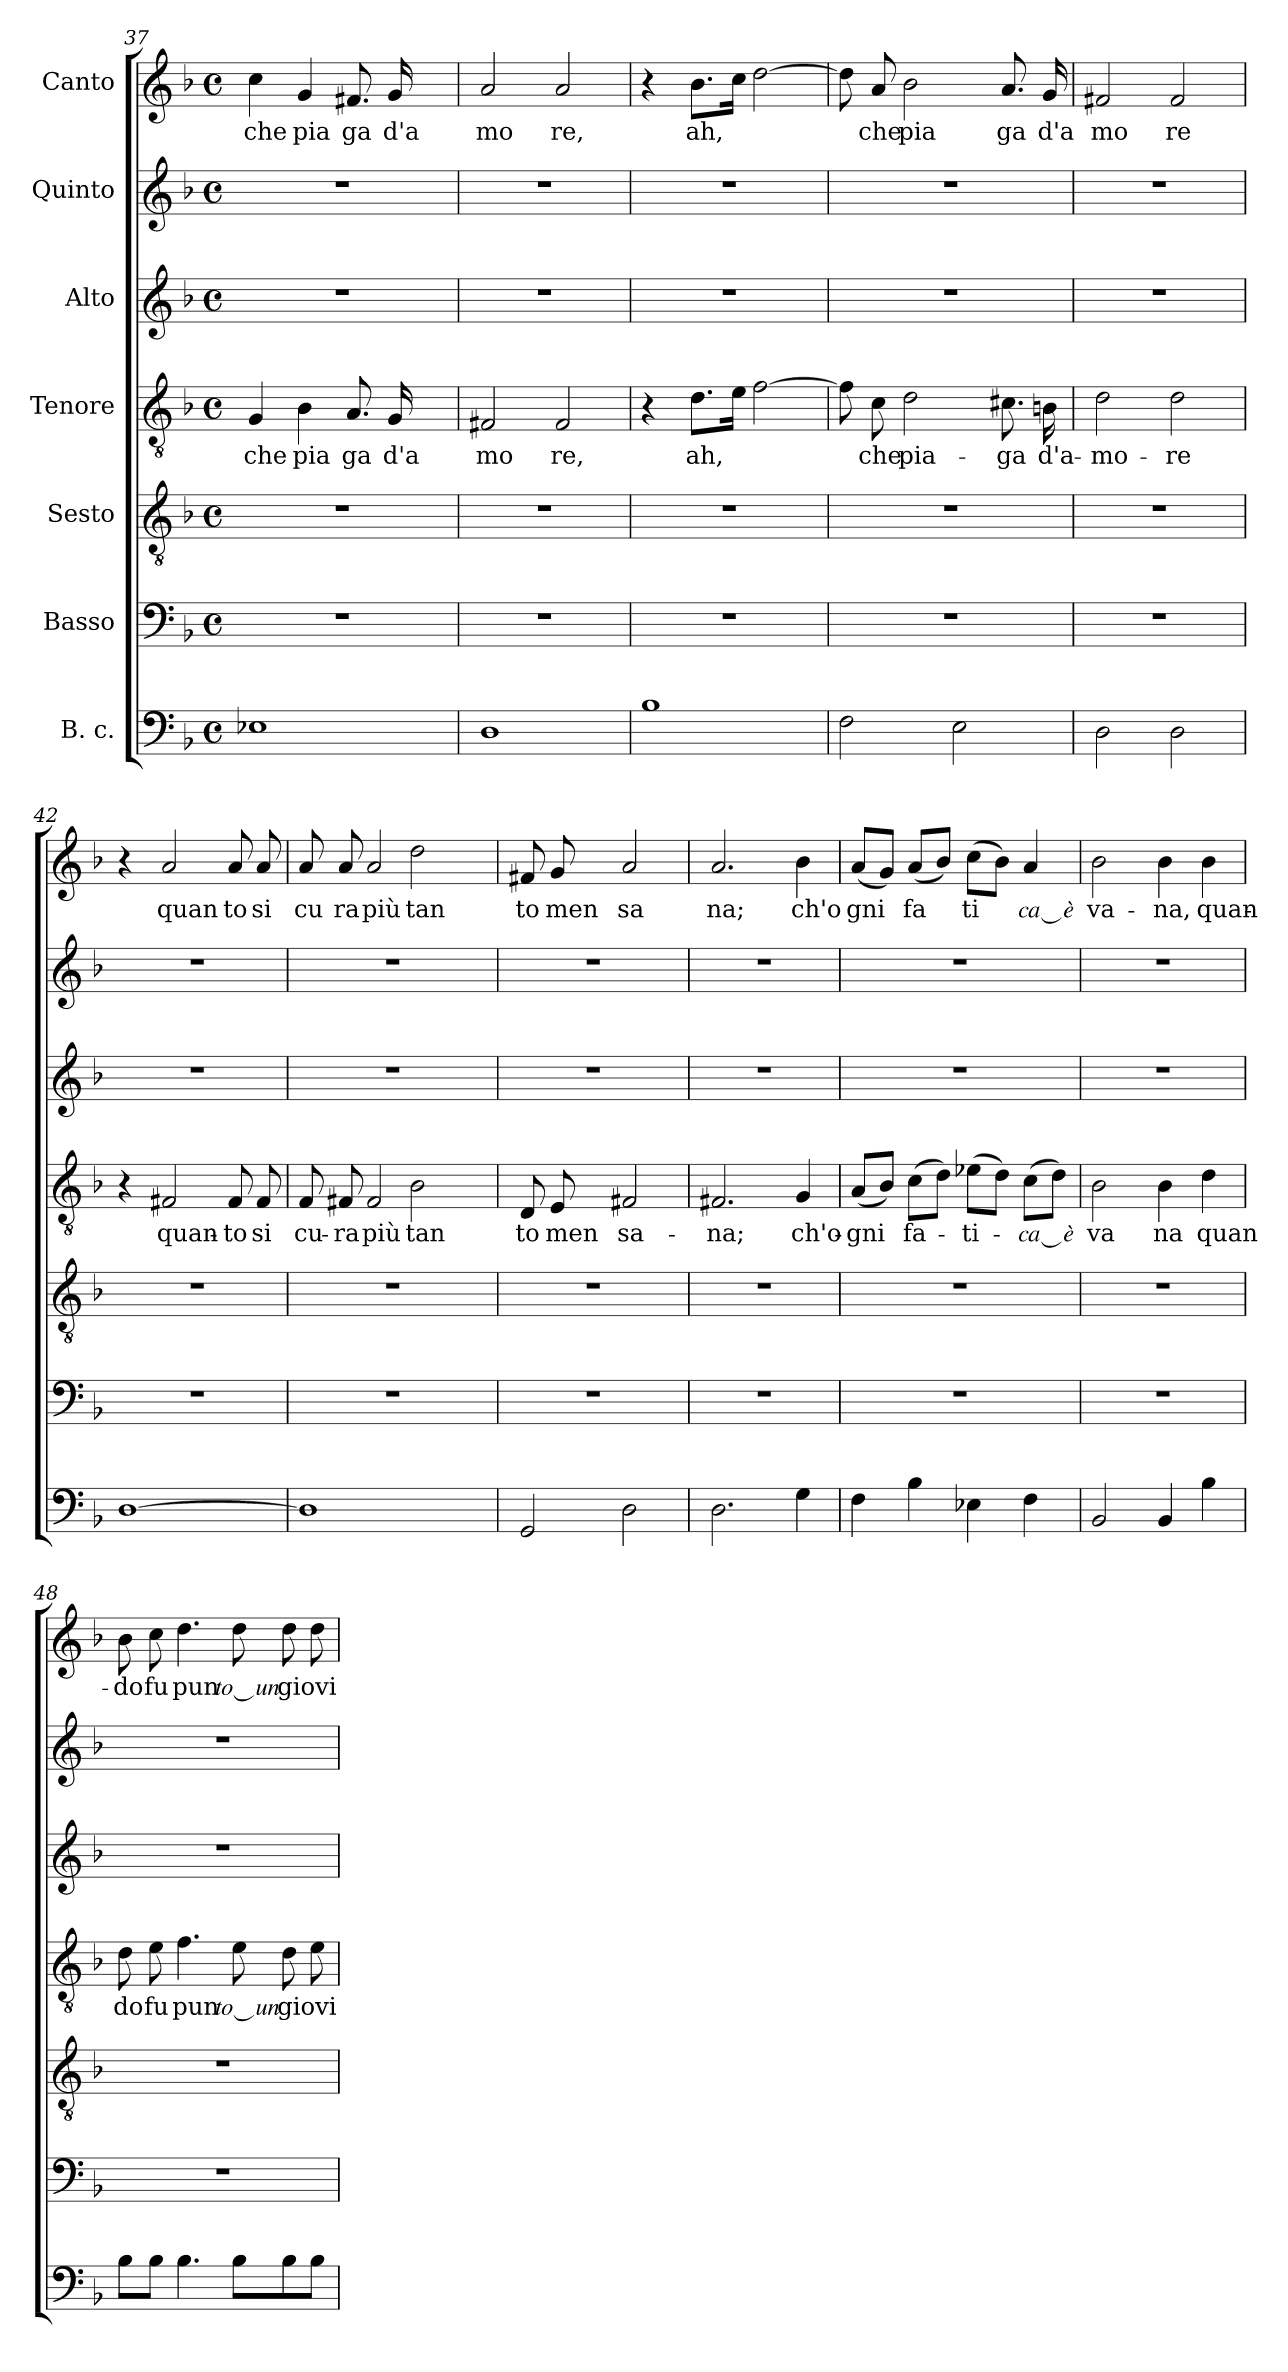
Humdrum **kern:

**kern	**kern	**kern	**kern	**text	**kern	**kern	**kern	**text
*part7	*part6	*part5	*part4	*part4	*part3	*part2	*part1	*part1
*staff7	*staff6	*staff5	*staff4	*staff4	*staff3	*staff2	*staff1	*staff1
*I"B. c.	*I"Basso	*I"Sesto	*I"Tenore	*	*I"Alto	*I"Quinto	*I"Canto	*
*clefF4	*clefF4	*clefGv2	*clefGv2	*	*clefG2	*clefG2	*clefG2	*
*k[b-]	*k[b-]	*k[b-]	*k[b-]	*	*k[b-]	*k[b-]	*k[b-]	*
*F:	*F:	*F:	*F:	*	*F:	*F:	*F:	*
*M4/4	*M4/4	*M4/4	*M4/4	*	*M4/4	*M4/4	*M4/4	*
*met(c)	*met(c)	*met(c)	*met(c)	*	*met(c)	*met(c)	*met(c)	*
=37	=37	=37	=37	=37	=37	=37	=37	=37
!	!	!	!	!LO:LY:b	!	!	!	!LO:LY:b
1E-X	1r	1r	4G/	che	1r	1r	4cc\	che
!	!	!	!	!LO:LY:b	!	!	!	!LO:LY:b
.	.	.	4B-\	pia	.	.	4g/	pia
!	!	!	!	!LO:LY:b	!	!	!	!LO:LY:b
.	.	.	8.A/	ga	.	.	8.f#X/	ga
!	!	!	!	!LO:LY:b	!	!	!	!LO:LY:b
.	.	.	16G/	d'a	.	.	16g/	d'a
.	.	.	4ryy	.	.	.	4ryy	.
=38	=38	=38	=38	=38	=38	=38	=38	=38
!	!	!	!	!LO:LY:b	!	!	!	!LO:LY:b
1D	1r	1r	2F#X/	mo	1r	1r	2a/	mo
!	!	!	!	!LO:LY:b	!	!	!	!LO:LY:b
.	.	.	2F#/	re,	.	.	2a/	re,
=39	=39	=39	=39	=39	=39	=39	=39	=39
1B-	1r	1r	4r	.	1r	1r	4r	.
!	!	!	!	!LO:LY:b	!	!	!	!LO:LY:b
.	.	.	8.d\L	ah,	.	.	8.b-\L	ah,
.	.	.	16e\Jk	.	.	.	16cc\Jk	.
.	.	.	[>2f\	.	.	.	[>2dd\	.
!!LO:PB:g=z
=40	=40	=40	=40	=40	=40	=40	=40	=40
2F\	1r	1r	8f\]	.	1r	1r	8dd\]	.
!	!	!	!	!LO:LY:b	!	!	!	!LO:LY:b
.	.	.	8c\	che	.	.	8a/	che
!	!	!	!	!LO:LY:b	!	!	!	!LO:LY:b
.	.	.	2d\	pia-	.	.	2b-\	pia
2E\	.	.	.	.	.	.	.	.
!	!	!	!	!LO:LY:b	!	!	!	!LO:LY:b
.	.	.	8.c#X\	-ga	.	.	8.a/	ga
!	!	!	!	!LO:LY:b	!	!	!	!LO:LY:b
.	.	.	16Bn\	d'a-	.	.	16g/	d'a
=41	=41	=41	=41	=41	=41	=41	=41	=41
!	!	!	!	!LO:LY:b	!	!	!	!LO:LY:b
2D\	1r	1r	2d\	-mo-	1r	1r	2f#X/	mo
!	!	!	!	!LO:LY:b	!	!	!	!LO:LY:b
2D\	.	.	2d\	-re	.	.	2f#/	re
=42	=42	=42	=42	=42	=42	=42	=42	=42
[<1D	1r	1r	4r	.	1r	1r	4r	.
!	!	!	!	!LO:LY:b	!	!	!	!LO:LY:b
.	.	.	2F#X/	quan-	.	.	2a/	quan
!	!	!	!	!LO:LY:b	!	!	!	!LO:LY:b
.	.	.	8F#/	-to	.	.	8a/	to
!	!	!	!	!LO:LY:b	!	!	!	!LO:LY:b
.	.	.	8F#/	si	.	.	8a/	si
=43	=43	=43	=43	=43	=43	=43	=43	=43
!	!	!	!	!LO:LY:b	!	!	!	!LO:LY:b
*	*	*	*^	*	*	*	*^	*
1D]	1r	1r	8F/	2ryy	cu-	1r	1r	8a/	2ryy	cu
!	!	!	!	!	!LO:LY:b	!	!	!	!	!LO:LY:b
.	.	.	8F#X/	.	-ra	.	.	8a/	.	ra
!	!	!	!	!	!LO:LY:b	!	!	!	!	!LO:LY:b
.	.	.	2F#/	.	più	.	.	2a/	.	più
!	!	!	!	!	!LO:LY:b	!	!	!	!	!LO:LY:b
.	.	.	.	2B-\	tan-	.	.	.	2dd\	tan
.	.	.	4ryy	.	.	.	.	4ryy	.	.
*	*	*	*v	*v	*	*	*	*v	*v	*
=44	=44	=44	=44	=44	=44	=44	=44	=44
!	!	!	!	!LO:LY:b	!	!	!	!LO:LY:b
2GG/	1r	1r	8D/	-to	1r	1r	8f#X/	to
!	!	!	!	!LO:LY:b	!	!	!	!LO:LY:b
.	.	.	8E/	men	.	.	8g/	men
.	.	.	4ryy	.	.	.	4ryy	.
!	!	!	!	!LO:LY:b	!	!	!	!LO:LY:b
2D\	.	.	2F#X/	sa-	.	.	2a/	sa
=45	=45	=45	=45	=45	=45	=45	=45	=45
!	!	!	!	!LO:LY:b	!	!	!	!LO:LY:b
2.D\	1r	1r	2.F#X/	-na;	1r	1r	2.a/	na;
!	!	!	!	!LO:LY:b	!	!	!	!LO:LY:b
4G\	.	.	4G/	ch'o-	.	.	4b-\	ch'o
=46	=46	=46	=46	=46	=46	=46	=46	=46
!	!	!	!	!LO:LY:b	!	!	!	!LO:LY:b
4F\	1r	1r	(<8A/L	-gni	1r	1r	(<8a/L	gni
.	.	.	8B-/J)	.	.	.	8g/J)	.
!	!	!	!	!LO:LY:b	!	!	!	!LO:LY:b
4B-\	.	.	(>8c\L	fa-	.	.	(<8a/L	fa
.	.	.	8d\J)	.	.	.	8b-/J)	.
!	!	!	!	!LO:LY:b	!	!	!	!LO:LY:b
4E-X\	.	.	(>8e-X\L	-ti-	.	.	(>8cc\L	ti
.	.	.	8d\J)	.	.	.	8b-\J)	.
!	!	!	!	!LO:LY:b	!	!	!	!LO:LY:b
4F\	.	.	(>8c\L	-ca‿è	.	.	4a/	ca‿è
.	.	.	8d\J)	.	.	.	.	.
!!LO:LB:g=z
=47	=47	=47	=47	=47	=47	=47	=47	=47
!	!	!	!	!LO:LY:b	!	!	!	!LO:LY:b
2BB-/	1r	1r	2B-\	va	1r	1r	2b-\	va-
!	!	!	!	!LO:LY:b	!	!	!	!LO:LY:b
4BB-/	.	.	4B-\	na	.	.	4b-\	-na,
!	!	!	!	!LO:LY:b	!	!	!	!LO:LY:b
4B-\	.	.	4d\	quan	.	.	4b-\	quan-
=48	=48	=48	=48	=48	=48	=48	=48	=48
!	!	!	!	!LO:LY:b	!	!	!	!LO:LY:b
8B-\L	1r	1r	8d\	do	1r	1r	8b-\	-do
!	!	!	!	!LO:LY:b	!	!	!	!LO:LY:b
8B-\J	.	.	8e\	fu	.	.	8cc\	fu
!	!	!	!	!LO:LY:b	!	!	!	!LO:LY:b
4.B-\	.	.	4.f\	pun	.	.	4.dd\	pun
!	!	!	!	!LO:LY:b	!	!	!	!LO:LY:b
8B-\L	.	.	8e\	to‿un	.	.	8dd\	to‿un
!	!	!	!	!LO:LY:b	!	!	!	!LO:LY:b
8B-\	.	.	8d\	giovi	.	.	8dd\	giovi-
8B-\J	.	.	8e\	.	.	.	8dd\	.
=	=	=	=	=	=	=	=	=
*-	*-	*-	*-	*-	*-	*-	*-	*-
